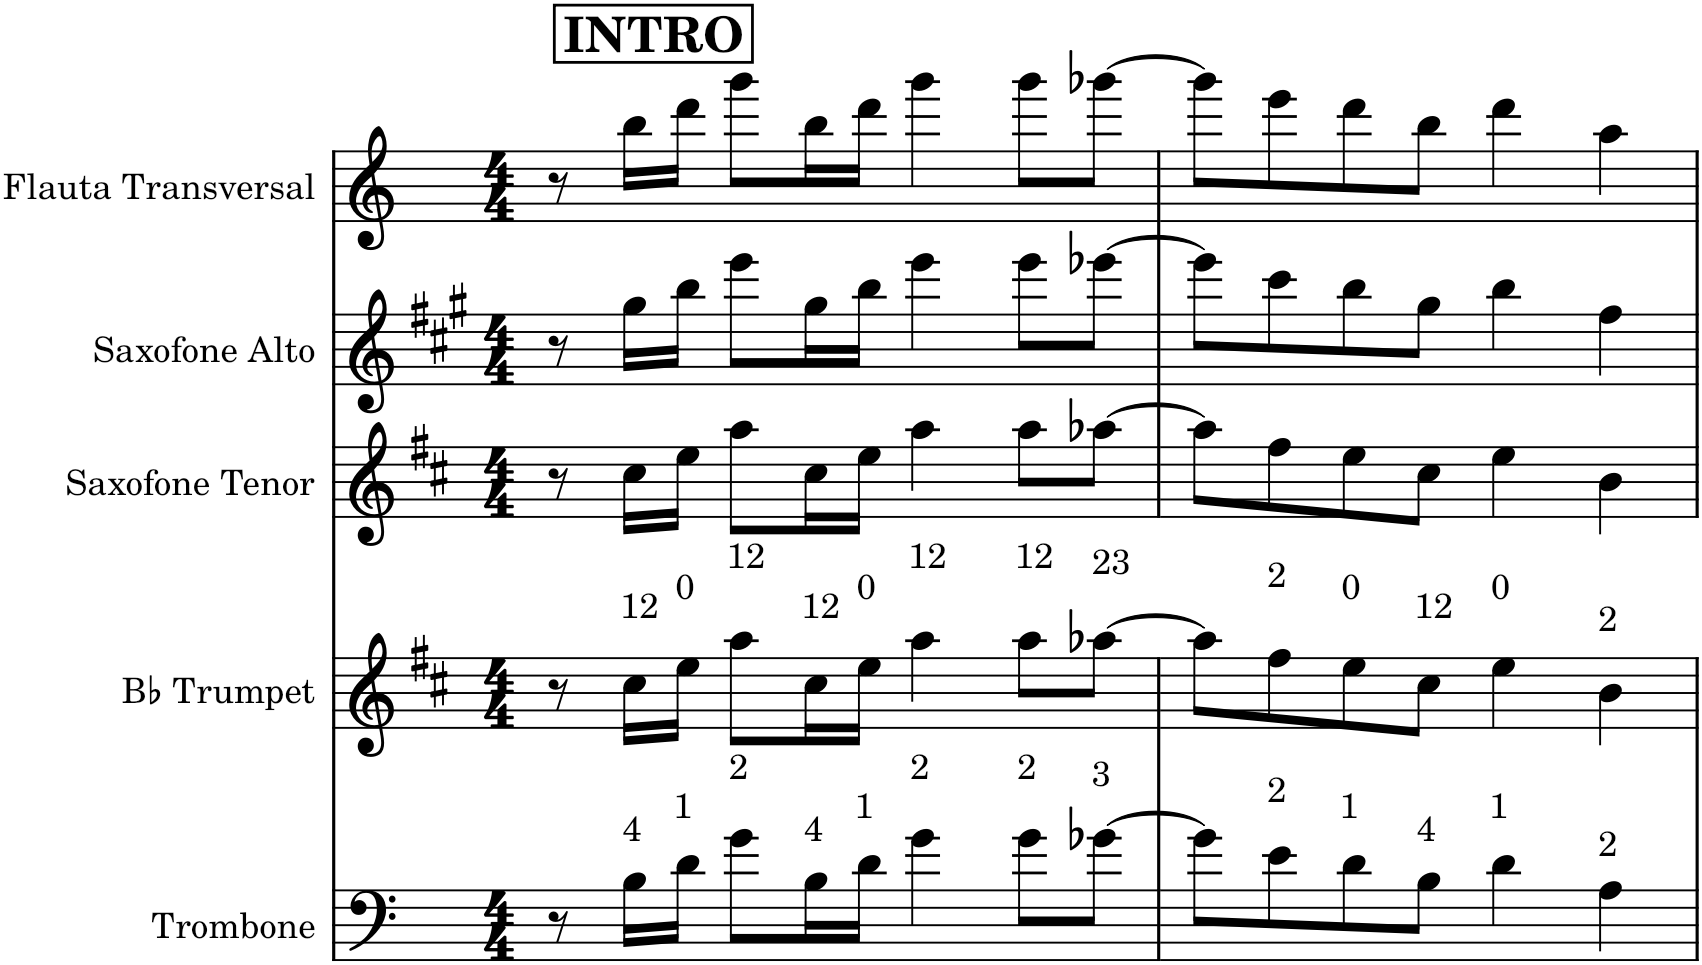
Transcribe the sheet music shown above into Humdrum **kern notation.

**kern	**kern	**kern	**kern	**kern
*part5	*part4	*part3	*part2	*part1
*staff5	*staff4	*staff3	*staff2	*staff1
*I"Trombone	*I"Bb Trumpet	*I"Saxofone Tenor	*I"Saxofone Alto	*I"Flauta Transversal
*I'Tbn.	*I'Bb Tpt.	*I'Sax. Tn.	*	*I'Fl.
*clefF4	*clefG2	*clefG2	*clefG2	*clefG2
*	*Trd1c2	*Trd8c14	*Trd5c9	*
*k[]	*k[f#c#]	*k[f#c#]	*k[f#c#g#]	*k[]
*M4/4	*M4/4	*M4/4	*M4/4	*M4/4
!!LO:REH:place=s1:a:B:cj:fs=14:t=INTRO
=1	=1	=1	=1	=1
8r	8r	8r	8r	8r
!	!LO:TX:a:t=12	!	!	!
!LO:TX:a:t=4	!	!	!	!
16B\LL	16cc#\LL	16cc#\LL	16gg#\LL	16bb\LL
!	!LO:TX:a:t=0	!	!	!
!LO:TX:a:t=1	!	!	!	!
16d\JJ	16ee\JJ	16ee\JJ	16bb\JJ	16ddd\JJ
!	!LO:TX:a:t=12	!	!	!
!LO:TX:a:t=2	!	!	!	!
8g\L	8aa\L	8aa\L	8eee\L	8ggg\L
!	!LO:TX:a:t=12	!	!	!
!LO:TX:a:t=4	!	!	!	!
16B\L	16cc#\L	16cc#\L	16gg#\L	16bb\L
!	!LO:TX:a:t=0	!	!	!
!LO:TX:a:t=1	!	!	!	!
16d\JJ	16ee\JJ	16ee\JJ	16bb\JJ	16ddd\JJ
!	!LO:TX:a:t=12	!	!	!
!LO:TX:a:t=2	!	!	!	!
4g\	4aa\	4aa\	4eee\	4ggg\
!	!LO:TX:a:t=12	!	!	!
!LO:TX:a:t=2	!	!	!	!
8g\L	8aa\L	8aa\L	8eee\L	8ggg\L
!	!LO:TX:a:t=23	!	!	!
!LO:TX:a:t=3	!	!	!	!
[8g-X\J	[8aa-X\J	[8aa-X\J	[8eee-X\J	[8ggg-X\J
=2	=2	=2	=2	=2
8g-\L]	8aa-\L]	8aa-\L]	8eee-\L]	8ggg-\L]
!	!LO:TX:a:t=2	!	!	!
!LO:TX:a:t=2	!	!	!	!
8e\	8ff#\	8ff#\	8ccc#\	8eee\
!	!LO:TX:a:t=0	!	!	!
!LO:TX:a:t=1	!	!	!	!
8d\	8ee\	8ee\	8bb\	8ddd\
!	!LO:TX:a:t=12	!	!	!
!LO:TX:a:t=4	!	!	!	!
8B\J	8cc#\J	8cc#\J	8gg#\J	8bb\J
!	!LO:TX:a:t=0	!	!	!
!LO:TX:a:t=1	!	!	!	!
4d\	4ee\	4ee\	4bb\	4ddd\
!	!LO:TX:a:t=2	!	!	!
!LO:TX:a:t=2	!	!	!	!
4A\	4b\	4b\	4ff#\	4aa\
=	=	=	=	=
*-	*-	*-	*-	*-
